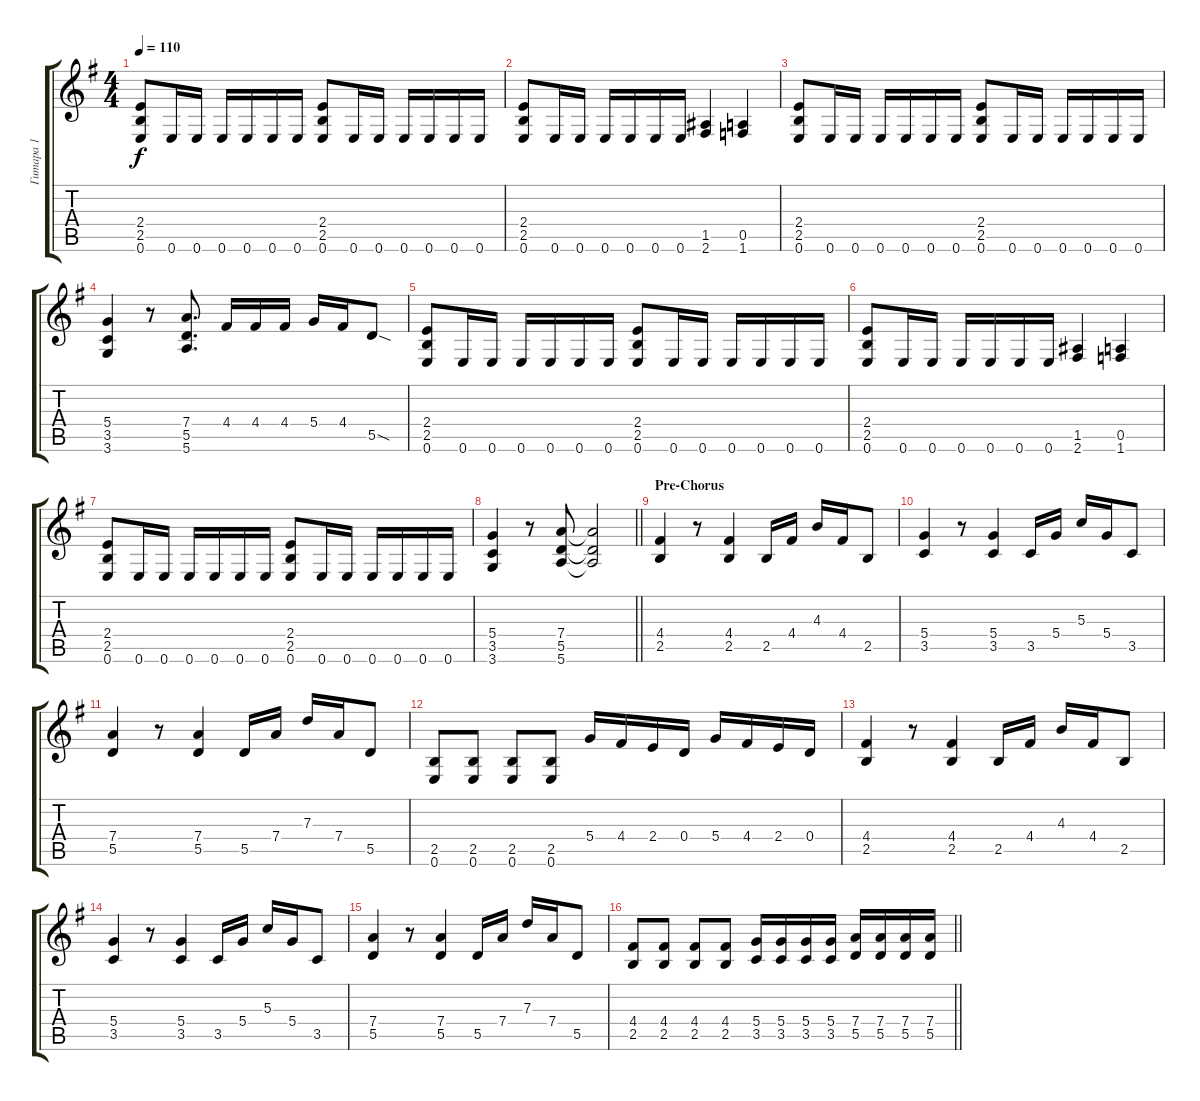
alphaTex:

\track ("Гитара 1" "Гитара 1") {instrument distortionguitar}
\staff {score tabs}
\tuning (E4 B3 G3 D3 A2 E2) {hide}
\ts (4 4)
\tempo 110
\clef g2
\ks eminor
(2.4 2.5 0.6).8{dy f} 0.6.16 0.6.16 0.6.16 0.6.16 0.6.16 0.6.16 (2.4 2.5 0.6).8 0.6.16 0.6.16 0.6.16 0.6.16 0.6.16 0.6.16 |
(2.4 2.5 0.6).8 0.6.16 0.6.16 0.6.16 0.6.16 0.6.16 0.6.16 (1.5 2.6).4 (0.5 1.6).4 |
(2.4 2.5 0.6).8 0.6.16 0.6.16 0.6.16 0.6.16 0.6.16 0.6.16 (2.4 2.5 0.6).8 0.6.16 0.6.16 0.6.16 0.6.16 0.6.16 0.6.16 |
(5.4 3.5 3.6).4 r.8 (7.4 5.5 5.6).8{d} 4.4.16{volume 15} 4.4.16 4.4.16 5.4.16 4.4.16 5.5{sod}.8 |
(2.4 2.5 0.6).8{volume 13} 0.6.16 0.6.16 0.6.16 0.6.16 0.6.16 0.6.16 (2.4 2.5 0.6).8 0.6.16 0.6.16 0.6.16 0.6.16 0.6.16 0.6.16 |
(2.4 2.5 0.6).8 0.6.16 0.6.16 0.6.16 0.6.16 0.6.16 0.6.16 (1.5 2.6).4 (0.5 1.6).4 |
(2.4 2.5 0.6).8 0.6.16 0.6.16 0.6.16 0.6.16 0.6.16 0.6.16 (2.4 2.5 0.6).8 0.6.16 0.6.16 0.6.16 0.6.16 0.6.16 0.6.16 |
\barLineRight lightlight
(5.4 3.5 3.6).4 r.8 (7.4 5.5 5.6).8 (7.4{t} 5.5{t} 5.6{t}).2 |
\section ("" "Pre-Chorus")
(4.4 2.5).4 r.8 (4.4 2.5).4 2.5.16{volume 15} 4.4.16 4.3.16 4.4.16 2.5.8 |
(5.4 3.5).4{volume 13} r.8 (5.4 3.5).4 3.5.16{volume 15} 5.4.16 5.3.16 5.4.16 3.5.8 |
(7.4 5.5).4{volume 13} r.8 (7.4 5.5).4 5.5.16{volume 15} 7.4.16 7.3.16 7.4.16 5.5.8 |
(2.5 0.6).8{volume 13} (2.5 0.6).8 (2.5 0.6).8 (2.5 0.6).8 5.4.16 4.4.16 2.4.16 0.4.16 5.4.16 4.4.16 2.4.16 0.4.16 |
(4.4 2.5).4 r.8 (4.4 2.5).4 2.5.16{volume 15} 4.4.16 4.3.16 4.4.16 2.5.8 |
(5.4 3.5).4{volume 13} r.8 (5.4 3.5).4 3.5.16{volume 15} 5.4.16 5.3.16 5.4.16 3.5.8 |
(7.4 5.5).4{volume 13} r.8 (7.4 5.5).4 5.5.16{volume 15} 7.4.16 7.3.16 7.4.16 5.5.8 |
\barLineRight lightlight
(4.4 2.5).8{volume 13} (4.4 2.5).8 (4.4 2.5).8 (4.4 2.5).8 (5.4 3.5).16 (5.4 3.5).16 (5.4 3.5).16 (5.4 3.5).16 (7.4 5.5).16 (7.4 5.5).16 (7.4 5.5).16 (7.4 5.5).16
